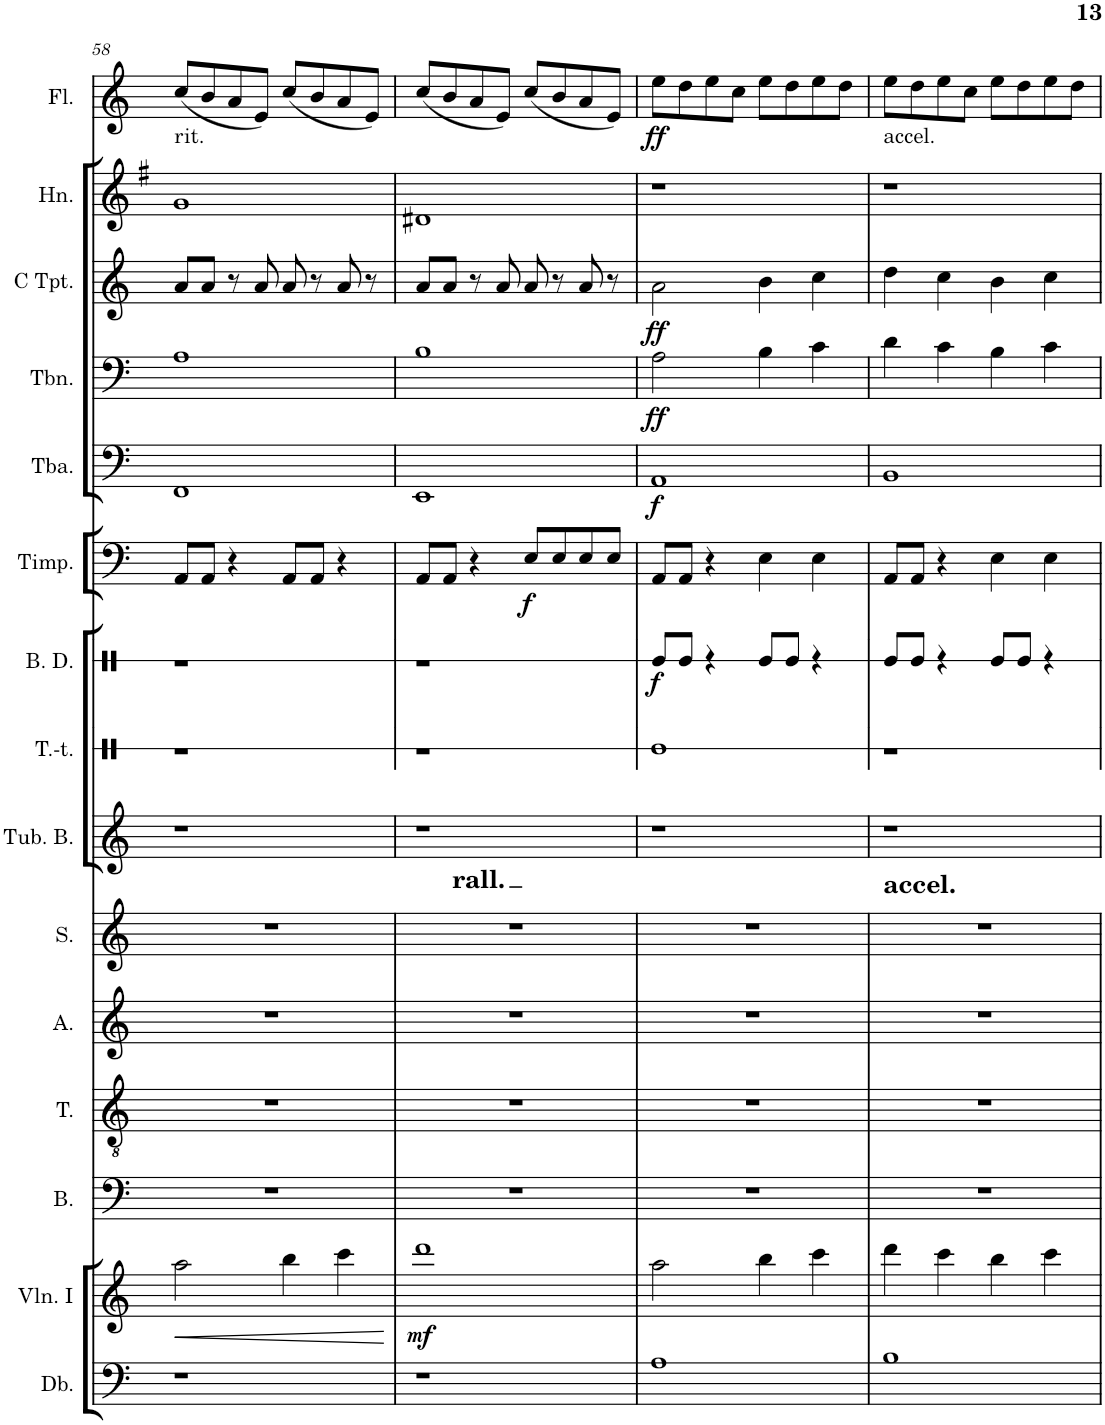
**kern	**kern	**dynam	**kern	**kern	**kern	**kern	**kern	**kern	**kern	**dynam	**kern	**dynam	**kern	**dynam	**kern	**dynam	**kern	**dynam	**kern	**kern	**dynam
*part15	*part14	*part14	*part13	*part12	*part11	*part10	*part9	*part8	*part7	*part7	*part6	*part6	*part5	*part5	*part4	*part4	*part3	*part3	*part2	*part1	*part1
*staff15	*staff14	*staff14	*staff13	*staff12	*staff11	*staff10	*staff9	*staff8	*staff7	*staff7	*staff6	*staff6	*staff5	*staff5	*staff4	*staff4	*staff3	*staff3	*staff2	*staff1	*staff1
*I"Double Bass	*I"Violin I	*	*I"Bass	*I"Tenor	*I"Alto	*I"Soprano	*I"Tubular Bells	*I"Tam-tam	*I"Bass Drum	*	*I"Timpani	*	*I"Tuba	*	*I"Trombone	*	*I"Trumpet in C	*	*I"Horn in F	*I"Flute	*
*I'Db.	*I'Vln. I	*	*I'B.	*I'T.	*I'A.	*I'S.	*I'Tub. B.	*I'T.-t.	*I'B. D.	*	*I'Timp.	*	*I'Tba.	*	*I'Tbn.	*	*	*	*I'Hn.	*I'Fl.	*
!!LO:PB:g=z
*clefF4	*clefG2	*	*clefF4	*clefGv2	*clefG2	*clefG2	*clefG2	*clefX	*clefX	*	*clefF4	*	*clefF4	*	*clefF4	*	*clefG2	*	*clefG2	*clefG2	*
*Trd7c12	*	*	*	*	*	*	*	*	*	*	*	*	*	*	*	*	*	*	*Trd4c7	*Trd-7c-12	*
*k[]	*k[]	*	*k[]	*k[]	*k[]	*k[]	*k[]	*k[]	*k[]	*	*k[]	*	*k[]	*	*k[]	*	*k[]	*	*k[f#]	*k[]	*
*M4/4	*M4/4	*	*M4/4	*M4/4	*M4/4	*M4/4	*M4/4	*M4/4	*M4/4	*	*M4/4	*	*M4/4	*	*M4/4	*	*M4/4	*	*M4/4	*M4/4	*
=58	=58	=58	=58	=58	=58	=58	=58	=58	=58	=58	=58	=58	=58	=58	=58	=58	=58	=58	=58	=58	=58
!	!	!	!	!	!	!	!	!	!	!	!	!	!	!	!	!	!	!	!	!LO:TX:b:t=rit.	!
1r	2aa\	.	1r	1r	1r	1r	1r	1r	1r	.	8AA/L	.	1FF	.	1A	.	8a/L	.	1g	(8cc/L	.
.	.	.	.	.	.	.	.	.	.	.	8AA/J	.	.	.	.	.	8a/J	.	.	8b/	.
.	.	.	.	.	.	.	.	.	.	.	4r	.	.	.	.	.	8r	.	.	8a/	.
.	.	.	.	.	.	.	.	.	.	.	.	.	.	.	.	.	8a/	.	.	8e/J)	.
.	4bb\	.	.	.	.	.	.	.	.	.	8AA/L	.	.	.	.	.	8a/	.	.	(8cc/L	.
.	.	.	.	.	.	.	.	.	.	.	8AA/J	.	.	.	.	.	8r	.	.	8b/	.
.	4ccc\	.	.	.	.	.	.	.	.	.	4r	.	.	.	.	.	8a/	.	.	8a/	.
.	.	.	.	.	.	.	.	.	.	.	.	.	.	.	.	.	8r	.	.	8e/J)	.
=59	=59	=59	=59	=59	=59	=59	=59	=59	=59	=59	=59	=59	=59	=59	=59	=59	=59	=59	=59	=59	=59
!	!	!LO:DY:b	!	!	!	!	!	!	!	!	!	!	!	!	!	!	!	!	!	!	!
*	*	*	*	*	*	*^	*	*	*	*	*	*	*	*	*	*	*	*	*	*	*
1r	1ddd	mf	1r	1r	1r	1r	8ryy	1r	1r	1r	.	8AA/L	.	1EE	.	1B	.	8a/L	.	1d#X	(8cc/L	.
!	!	!	!	!	!	!	!LO:TX:a:t=rall.	!	!	!	!	!	!	!	!	!	!	!	!	!	!	!
.	.	.	.	.	.	.	2..ryy	.	.	.	.	8AA/J	.	.	.	.	.	8a/J	.	.	8b/	.
.	.	.	.	.	.	.	.	.	.	.	.	4r	.	.	.	.	.	8r	.	.	8a/	.
.	.	.	.	.	.	.	.	.	.	.	.	.	.	.	.	.	.	8a/	.	.	8e/J)	.
!	!	!	!	!	!	!	!	!	!	!	!	!	!LO:DY:b	!	!	!	!	!	!	!	!	!
.	.	.	.	.	.	.	.	.	.	.	.	8E/L	f	.	.	.	.	8a/	.	.	(8cc/L	.
.	.	.	.	.	.	.	.	.	.	.	.	8E/	.	.	.	.	.	8r	.	.	8b/	.
.	.	.	.	.	.	.	.	.	.	.	.	8E/	.	.	.	.	.	8a/	.	.	8a/	.
.	.	.	.	.	.	.	.	.	.	.	.	8E/J	.	.	.	.	.	8r	.	.	8e/J)	.
=60	=60	=60	=60	=60	=60	=60	=60	=60	=60	=60	=60	=60	=60	=60	=60	=60	=60	=60	=60	=60	=60	=60
!	!	!	!	!	!	!	!	!	!	!	!LO:DY:b	!	!	!	!LO:DY:b	!	!LO:DY:b	!	!LO:DY:b	!	!	!LO:DY:b
*	*	*	*	*	*	*v	*v	*	*	*	*	*	*	*	*	*	*	*	*	*	*	*
1A	2aa\	.	1r	1r	1r	1r	1r	1ff	8Re/L	f	8AA/L	.	1AA	f	2A\	ff	2a\	ff	1r	8ee\L	ff
.	.	.	.	.	.	.	.	.	8Re/J	.	8AA/J	.	.	.	.	.	.	.	.	8dd\	.
.	.	.	.	.	.	.	.	.	4r	.	4r	.	.	.	.	.	.	.	.	8ee\	.
.	.	.	.	.	.	.	.	.	.	.	.	.	.	.	.	.	.	.	.	8cc\J	.
.	4bb\	.	.	.	.	.	.	.	8Re/L	.	4E\	.	.	.	4B\	.	4b\	.	.	8ee\L	.
.	.	.	.	.	.	.	.	.	8Re/J	.	.	.	.	.	.	.	.	.	.	8dd\	.
.	4ccc\	.	.	.	.	.	.	.	4r	.	4E\	.	.	.	4c\	.	4cc\	.	.	8ee\	.
.	.	.	.	.	.	.	.	.	.	.	.	.	.	.	.	.	.	.	.	8dd\J	.
=61	=61	=61	=61	=61	=61	=61	=61	=61	=61	=61	=61	=61	=61	=61	=61	=61	=61	=61	=61	=61	=61
!	!	!	!	!	!	!	!	!	!	!	!	!	!	!	!	!	!	!	!	!LO:TX:b:t=accel.	!
!	!	!	!	!	!	!LO:TX:a:t=accel.	!	!	!	!	!	!	!	!	!	!	!	!	!	!	!
1B	4ddd\	.	1r	1r	1r	1r	1r	1r	8Re/L	.	8AA/L	.	1BB	.	4d\	.	4dd\	.	1r	8ee\L	.
.	.	.	.	.	.	.	.	.	8Re/J	.	8AA/J	.	.	.	.	.	.	.	.	8dd\	.
.	4ccc\	.	.	.	.	.	.	.	4r	.	4r	.	.	.	4c\	.	4cc\	.	.	8ee\	.
.	.	.	.	.	.	.	.	.	.	.	.	.	.	.	.	.	.	.	.	8cc\J	.
.	4bb\	.	.	.	.	.	.	.	8Re/L	.	4E\	.	.	.	4B\	.	4b\	.	.	8ee\L	.
.	.	.	.	.	.	.	.	.	8Re/J	.	.	.	.	.	.	.	.	.	.	8dd\	.
.	4ccc\	.	.	.	.	.	.	.	4r	.	4E\	.	.	.	4c\	.	4cc\	.	.	8ee\	.
.	.	.	.	.	.	.	.	.	.	.	.	.	.	.	.	.	.	.	.	8dd\J	.
=	=	=	=	=	=	=	=	=	=	=	=	=	=	=	=	=	=	=	=	=	=
*-	*-	*-	*-	*-	*-	*-	*-	*-	*-	*-	*-	*-	*-	*-	*-	*-	*-	*-	*-	*-	*-
